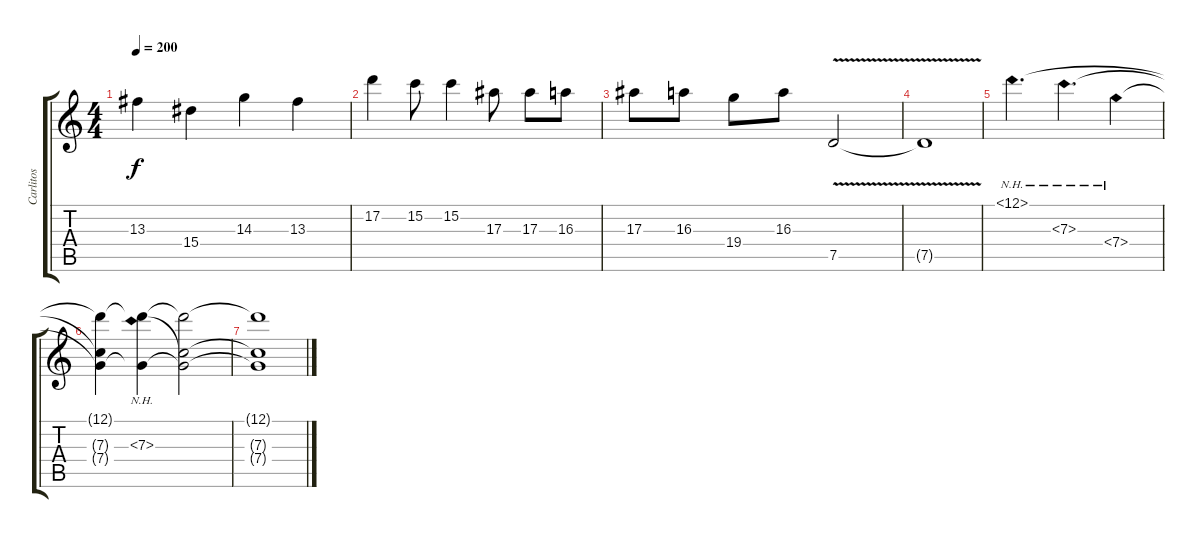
\track ("Carlitos" "Carlitos") {instrument distortionguitar}
\staff {score tabs}
\tuning (D4 A3 F3 C3 G2 D2) {hide}
\ts (4 4)
\tempo 200
\clef g2
\ks c
13.3.4{dy f} 15.4.4 14.3.4 13.3.4 |
17.2.4 15.2.8 15.2.4 17.3.8 17.3.8 16.3.8 |
17.3.8 16.3.8 19.4.8 16.3.8 7.5{v}.2 |
7.5{t}.1 |
12.1{nh}.4{d} 7.3{nh}.4{d} 7.4{nh}.4 |
(12.1{t} 7.3{t} 7.4{t}).4 (12.1{t} 7.3{nh} 7.4{t}).4 (12.1{t} 7.3{t} 7.4{t}).2 |
(12.1{t} 7.3{t} 7.4{t}).1
